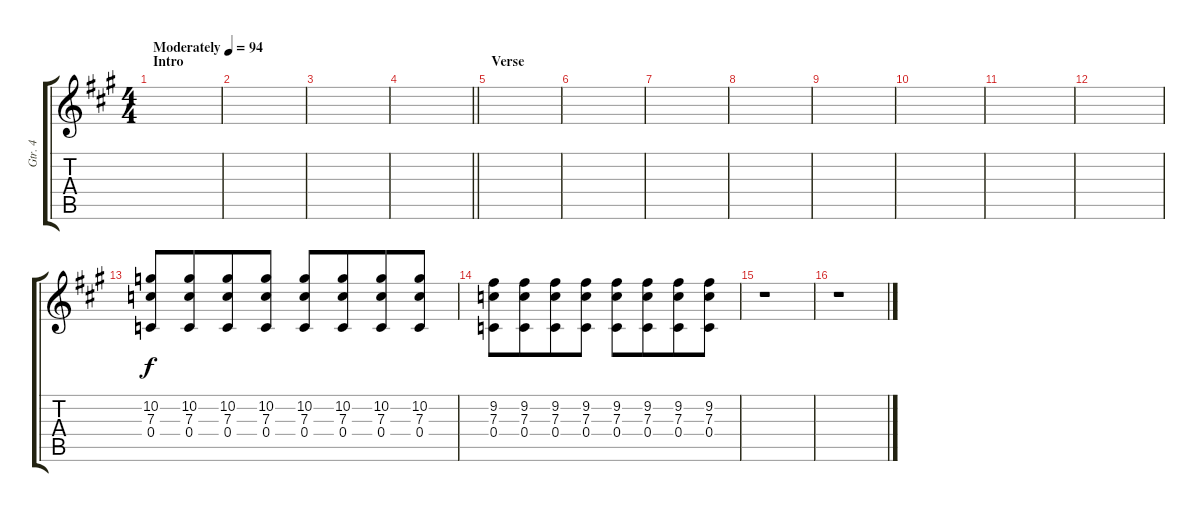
\track ("Gtr. 4" "Gtr. 4") {instrument distortionguitar}
\staff {score tabs}
\tuning (D4 A3 F3 C3 G2 C2) {hide}
\ts (4 4)
\section ("" "Intro")
\tempo (94 "Moderately")
\clef g2
\ks a
|
|
|
\barLineRight lightlight
|
\section ("" "Verse")
|
|
|
|
|
|
|
|
(10.2 7.3 0.4).8 (10.2 7.3 0.4).8{beam merge} (10.2 7.3 0.4).8 (10.2 7.3 0.4).8 (10.2 7.3 0.4).8 (10.2 7.3 0.4).8{beam merge} (10.2 7.3 0.4).8 (10.2 7.3 0.4).8 |
(9.2 7.3 0.4).8{beam Down beam merge} (9.2 7.3 0.4).8{beam Down beam merge} (9.2 7.3 0.4).8{beam Down beam merge} (9.2 7.3 0.4).8{beam Down beam split} (9.2 7.3 0.4).8{beam Down beam merge} (9.2 7.3 0.4).8{beam Down beam merge} (9.2 7.3 0.4).8{beam Down beam merge} (9.2 7.3 0.4).8{beam Down} |
r.1 |
r.1
